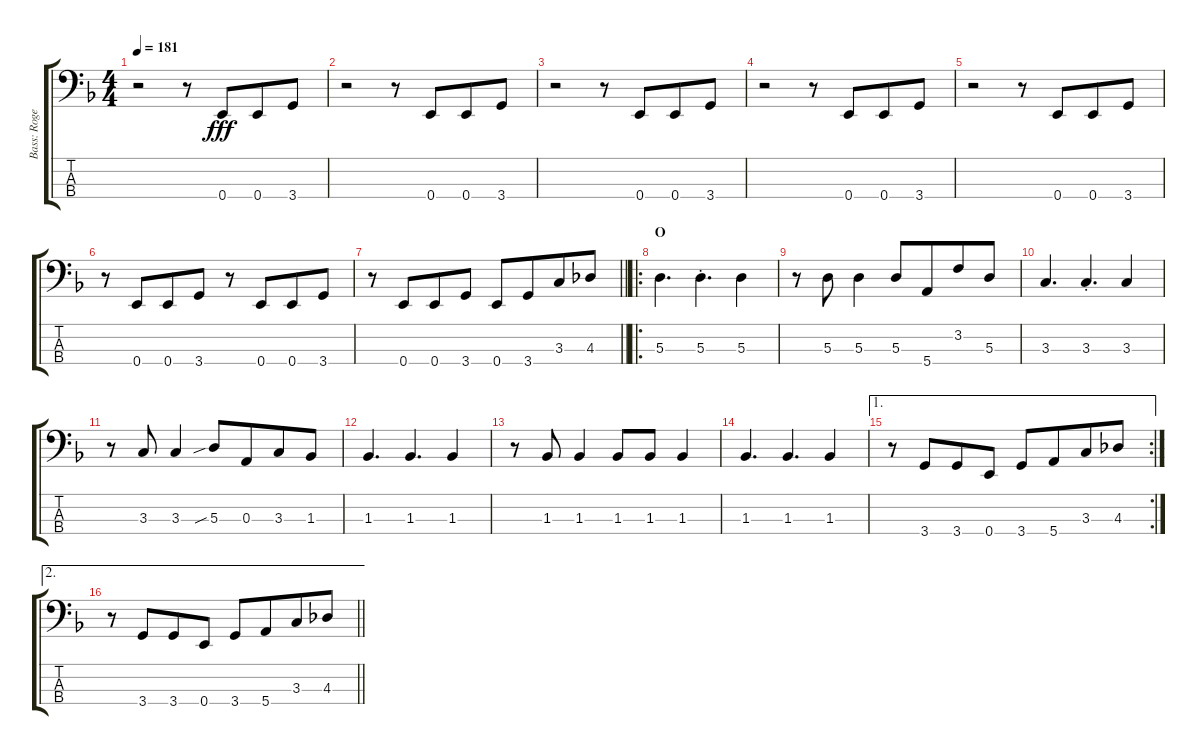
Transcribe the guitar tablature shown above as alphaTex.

\track ("Bass: Roger" "Bass: Roge") {instrument synthbass2}
\staff {score tabs}
\tuning (G2 D2 A1 E1) {hide}
\ts (4 4)
\tempo 181
\clef f4
\ks f
r.2{dy f} r.8 0.4.8{dy fff beam merge} 0.4.8 3.4.8 |
r.2 r.8 0.4.8{beam merge} 0.4.8 3.4.8 |
r.2 r.8 0.4.8{beam merge} 0.4.8 3.4.8 |
r.2 r.8 0.4.8{beam merge} 0.4.8 3.4.8 |
r.2 r.8 0.4.8{beam merge} 0.4.8 3.4.8 |
r.8 0.4.8{beam merge} 0.4.8 3.4.8 r.8 0.4.8{beam merge} 0.4.8 3.4.8 |
\barLineRight lightlight
r.8 0.4.8{beam merge} 0.4.8 3.4.8 0.4.8 3.4.8{beam merge} 3.3.8 4.3.8 |
\ro
\section ("" "O")
5.3.4{d} 5.3{st}.4{d} 5.3.4 |
r.8 5.3.8 5.3.4 5.3.8 5.4.8{beam merge} 3.2.8 5.3.8 |
3.3.4{d} 3.3{st}.4{d} 3.3.4 |
r.8 3.3.8 3.3.4 5.3{sib}.8 0.3.8{beam merge} 3.3.8 1.3.8 |
1.3.4{d} 1.3.4{d} 1.3.4 |
r.8 1.3.8 1.3.4 1.3.8 1.3.8 1.3.4 |
1.3.4{d} 1.3.4{d} 1.3.4 |
\ae 1
\rc 2
r.8 3.4.8{beam merge} 3.4.8 0.4.8 3.4.8 5.4.8{beam merge} 3.3.8 4.3.8 |
\ae 2
\barLineRight lightlight
r.8 3.4.8{beam merge} 3.4.8 0.4.8 3.4.8 5.4.8{beam merge} 3.3.8 4.3.8
